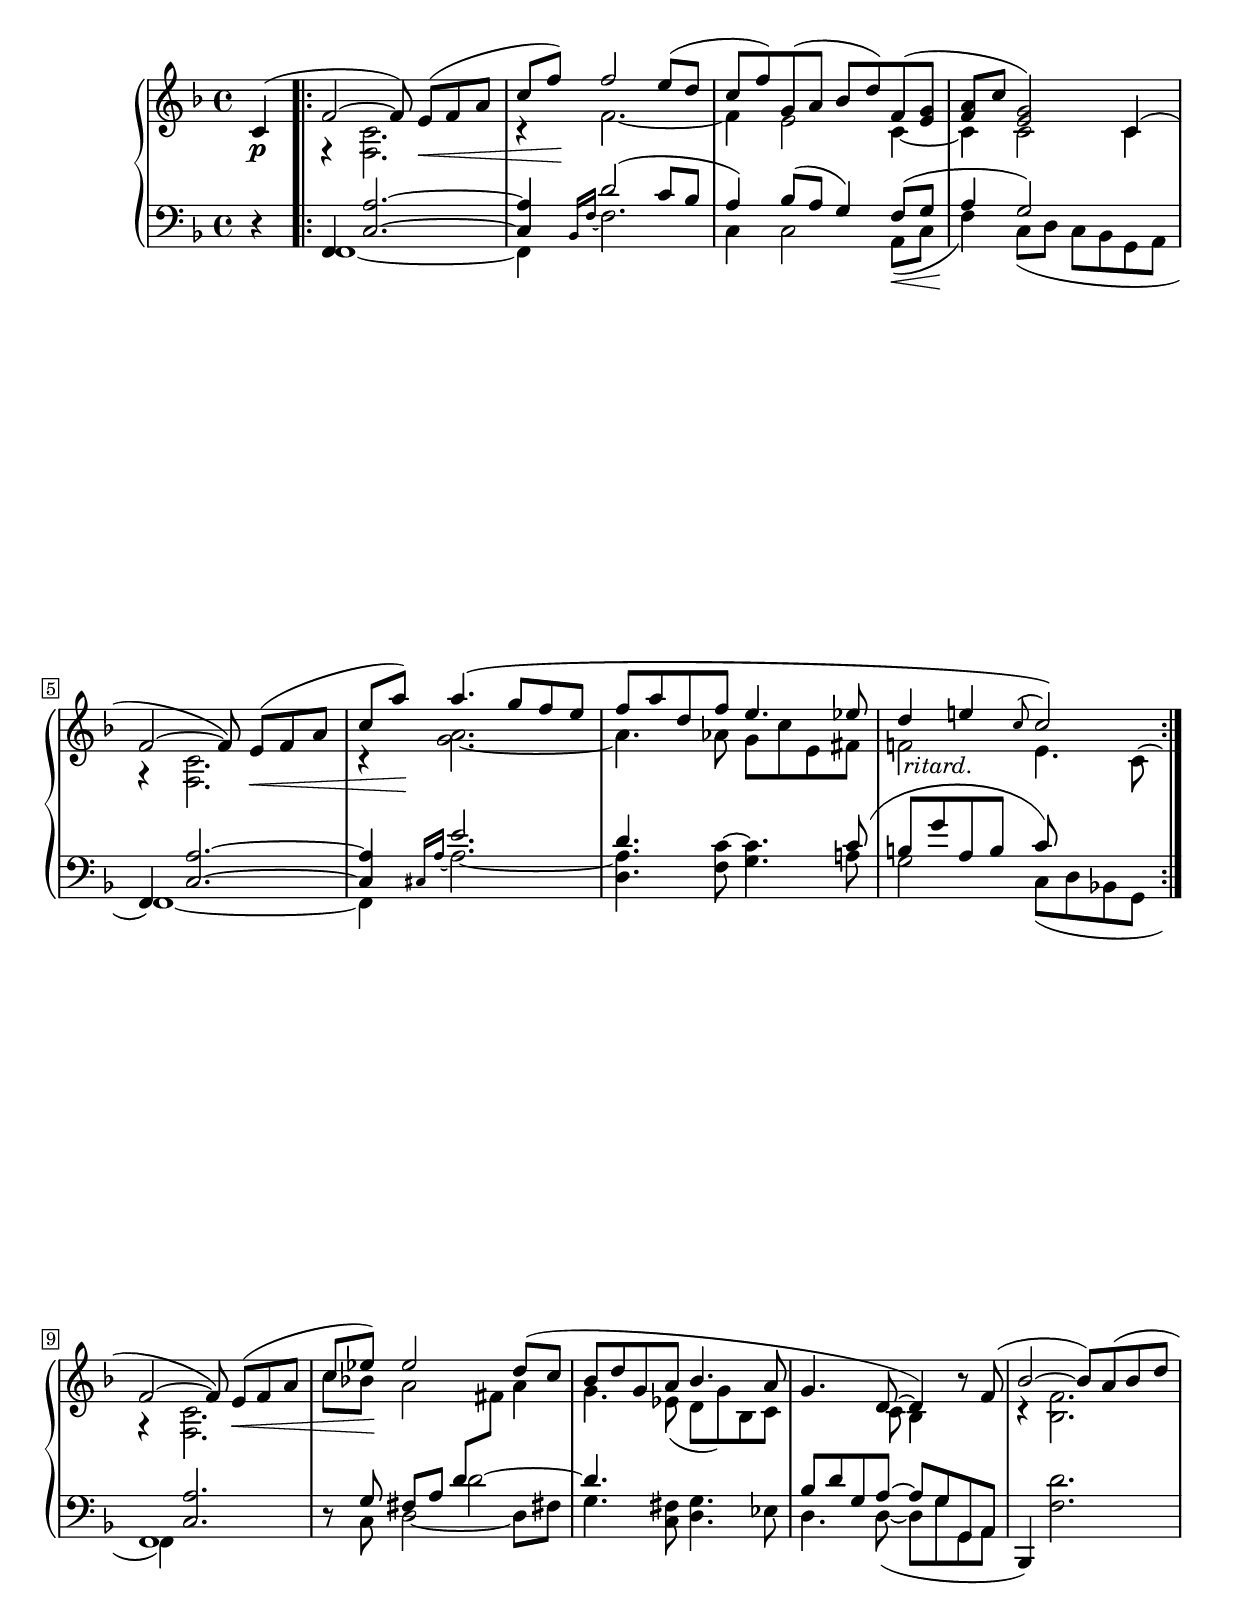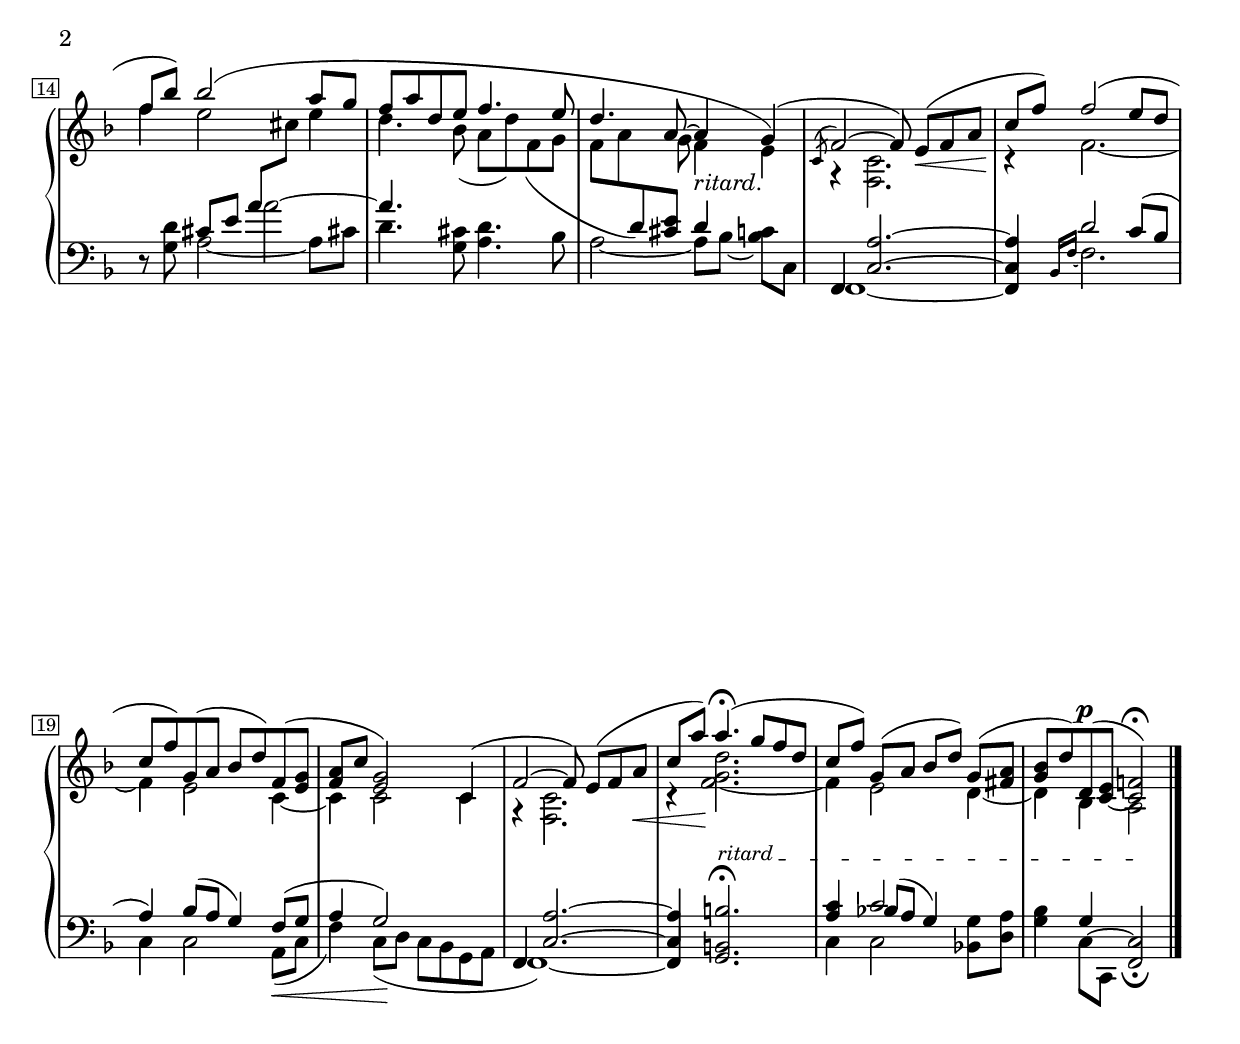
Global = {
  \key f \major
  \time 4/4
  \include "../global.ly"
}

ritardando = { \override TextSpanner.bound-details.left.text = \markup { \small "ritard " } }

Sopran = \context Voice = "one" \relative c' {
  \voiceOne
  \override Rest.staff-position = #0
  \partial 4
    c4(\p
  %1
  | \repeat volta 2 {
    f2~ f8 ) e\< ( [ f a ]
  | c8 f\! ) f2 e8 ( d
  | c8 f ) g, ( a bes d ) f, ( <e g>8
  | <f a>8 c' <e, g>2 ) c4 (
  %5
  | f2 ~ f8 ) e[\< ( f a]
  | c8 a'\! ) a4. \( g8 f e
  | f8 a d, f e4. ees8
  | d4_\markup { \hspace #0.6 \italic "ritard." }
    e \appoggiatura { c8 } c2*1/2 \)
    s8 \stemDown c,8 (
    }
    \break
  | \stemUp f2~ f8 ) e\< ( [f a]
  %10
  | c8 ees\! ) ees2 d8 ( c
  | bes d g, a bes4. a8
  | g4. d8 ~ d4 ) r8 f8 (
  | bes2 ~ bes8 ) a ( bes d
  \pageBreak
  | f8 bes ) bes2 ( a8 g
  %15
  | f8 a d, e f4. e8
  | d4. << a8~ \\ g8 >>
    << {
      a4_\markup { \italic "ritard." }
    } \\ {} >> g ) (
    \acciaccatura { c,8 }
  | f2~ f8 ) e\< ( [f a]
  | c8\! f ) f2 ( e8 d
  | c8 f ) g, ( a bes d ) f, ( <e g>
  %20
  | <f a> c' <e, g>2 ) c4 (
  | f2 ~ f8 ) e( [f a]\<
  | c8 a'\! )  a4.^\fermata ( g8 f d
  | c8 [f] ) g, ( [a] bes [d] ) g, ( [<fis a>]
  | <g bes> d' ) d,^\p ( \tieDown <c~ e> <c f>2^\fermata)
  \fine
}

Alto = \context Voice = "two" \relative c' {
  \voiceTwo
  \partial 4
    s4
  %1
  | \repeat volta 2 {
    f,4\rest  <f c'>2.
  | r4 f'2.~
  | f4 e2 c4~
  | c4 c2 c4
  %5
  | r4  <f, c'>2.
  | r4 <g' a>2.~
  | a4. aes8 g c e, fis
  | f2 e4. s8
    }
  | r4  <f, c'>2.
  %10
  | \stemDown c''8 bes! a2 a4
  | g4. ees8 ( d g ) bes, c
  | s4. c8 bes4 s4
  | r4  <bes f'>2.
  | f''4 e2 e4
  %15
  | d4. bes8 ( a d ) f, ( g
  | f8 a
    \change Staff = "lower"
    \stemUp d, ) <e cis>
    \change Staff = "upper"
    \stemDown f4 e
  | r4 <f, c'>2.
  | r4 f'2.~
  | f4 e2 c4~
  %20
  | c4 c2 c4
  | r4 <f, c'>2.
  | r4 <f' g d'>2.~
  | f4 e2 d4~
  | d4 <bes> a2
}

Tenor = \context Voice = "three" \relative c {
  \voiceThree
  \override Rest.staff-position = #0
  \partial 4
    s4
  %1
  | \repeat volta 2 {
    f,4 <c' a'>2.~
  | <c a'>4 \tieDown\grace { bes16 f'~ } \stemDown f2.
  | \slurDown c4 c2 a8\<( c8
  | f4\!) c8 (d c bes g a
  %5
  | \stemUp\tieUp f4) <c' a'>2.~
  | <c a'>4 \tieDown\grace { cis16 a'~ } \stemDown a2.~
  | <a d,>4. \tieUp <f c'>8~ <g c>4. \tieDown a8
  | g2 c,8( d bes g
    }
  | f4) \stemUp <c' a'>2.
  %10
  | s8 g'8 fis[ a] \stemDown
    << {
      \stemDown
      \once\override NoteColumn.force-hshift = #0.6
      d2~
    } \\ {
      \stemUp d8[
      \change Staff = "upper"
      \stemDown fis]
    } >>
  | << d4. \\ s4. >> s8 s2
  | \stemUp\tieUp bes8[ d g, a~] a[ g g, a]
  | s4 \stemDown <f' d'>2.
  | s4 \stemUp cis'8[ e] \stemDown
    << {
      \stemDown
      \once\override NoteColumn.force-hshift = #0.6
      a2~
    } \\ {
      \stemUp a8[
      \change Staff = "upper"
      \stemDown cis]
    } >>
  %15
  | << a4. \\ d,4. >> s8 s2
  | s2 \stemUp d4 s4
  | f,,4 <c' a'>2.~
  | <c a'>4 \slurUp\stemUp\tieUp d'2 c8 ( bes
  | a4) bes8( a g4 ) f8( g
  %20
  | a4 g2) s4
  | f,4 <c' a'>2.~
  | <c a'>4 s2.
  | <a' c>4
    << c2
    \\ {
      \stemUp\slurUp \once\override NoteColumn.force-hshift = #1 bes8 ( a g4 )
    } >> s4
  | s4 g4 s2
}

Bass = \context Voice = "four" \relative c {
  \voiceFour
  \override Rest.staff-position = #0
  \slurUp
  \partial 4
    r4
  %1
  | \repeat volta 2 {
    f,1~
  | \tieDown f4 \tieUp\stemUp d''2 ( c8 bes
  | a4 ) bes8 ( a g4 ) f8 ( g
  | a4 g2) s4
  %5
  | \tieDown
    \once\override NoteColumn.force-hshift = #1
    f,1~
  | \stemDown f4 \stemUp e''2.
  | d4. s8 s4. c8(
  | b8 g' a, b c) s4.
    }
  | f,,1
  %10
  | \stemDown r8 c'8 d2~ d8 fis!
  | g4. < c, fis >8 <d g>4. ees8
  | \slurDown d4. d8~ ( d g g, a
  | \stemUp bes,4 ) s2.
  | \stemDown r8 <g'' d'>8 a2~ a8 cis!
  %15
  | s4. <g cis>8 <a d>4. bes8
  | a2~ a8[ bes~]
    \once\override NoteColumn.force-hshift = #-1
    <bes c>[ c,]
  | \tieDown f,1 ~
  | \stemUp f4 \grace { bes16 f'~ } \stemDown f2.
  | c4 c2 a8\< ( c
  %20
  | f4 ) c8\![ ( d] c[ bes g a]
  | \tieDown f1~ )
  | \stemUp f4\ritardando\tieUp <g b! b'!>2.^\fermata\startTextSpan
  | \stemDown c4 c2 <bes g'>8[ <d a'>]
  | \set tieWaitForNote = ##t
    <g bes>4 c,8~ c, \stemUp <c' f,>2_\fermata\stopTextSpan
  \fine
}

\score {
  \new PianoStaff
  <<
    \accidentalStyle Score.piano
    \context Staff = "upper" <<
      \set Staff.midiInstrument = #"acoustic grand"
      \Global
      \clef treble
      \Sopran
      \Alto
    >>
    \context Staff = "lower" <<
      \set Staff.midiInstrument = #"acoustic grand"
      \Global
      \clef bass
      \Tenor
      \Bass
    >>
  >>
  \header {
    %composer = "Robert Schumann"
    %opus = "Op. 15"
    title = \markup { "7. Träumerei" }
    subtitle = \markup {
             \column {
               \line { "(Dreaming)" }
               % workaround to insert some vertical space after the subtitle
               \line { " " }
             }
           }
  }
  \layout {
    \context {
      \PianoStaff
      \override StaffGrouper.staff-staff-spacing.minimum-distance = 10
    }
  }
  \midi {}
}
